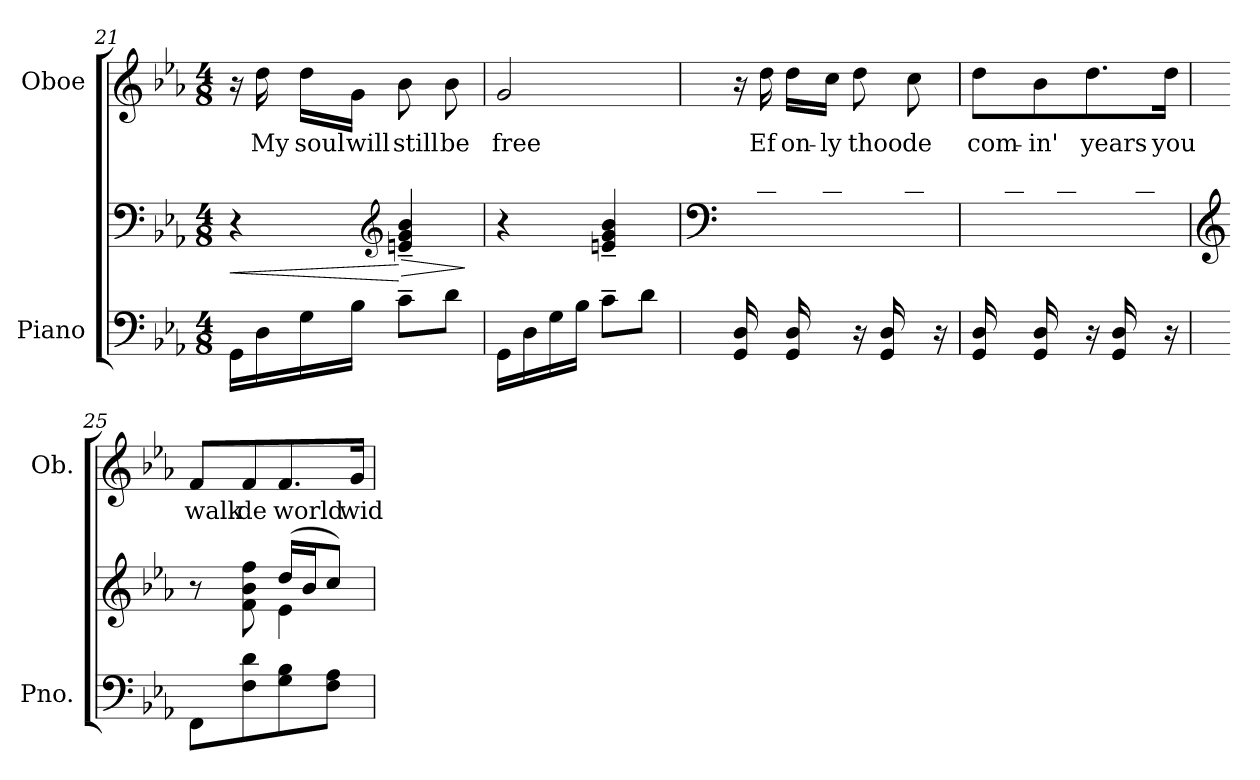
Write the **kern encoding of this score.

**kern	**kern	**dynam	**kern	**text
*part2	*part2	*part2	*part1	*part1
*staff3	*staff2	*staff2/3	*staff1	*staff1
*I"Piano	*	*	*I"Oboe	*
*I'Pno.	*	*	*I'Ob.	*
!!LO:LB:g=z
*clefF4	*clefF4	*	*clefG2	*
*k[b-e-a-]	*k[b-e-a-]	*	*k[b-e-a-]	*
*M4/8	*M4/8	*	*M4/8	*
=21	=21	=21	=21	=21
!	!	!LO:HP:b	!	!
16GG\LL	4r	<	16r	.
!	!	!	!	!LO:LY:b
16D\	.	.	16dd\	My
!	!	!	!	!LO:LY:b
16G\	.	.	16dd\LL	soul
!	!	!	!	!LO:LY:b
16B-\JJ	.	.	16g\JJ	will
*	*clefG2	*	*	*
!	!	!LO:HP:n=1:b	!	!LO:LY:b
8c~\L	4en/~ 4g/~ 4b-/~	[ >	8b-\	still
!	!	!	!	!LO:LY:b
8d\J	.	.	8b-\	be
.	.	]	.	.
=22	=22	=22	=22	=22
!	!	!	!	!LO:LY:b
16GG\LL	4r	.	2g/	free
16D\	.	.	.	.
16G\	.	.	.	.
16B-\JJ	.	.	.	.
8c~\L	4en/~ 4g/~ 4b-/~	.	.	.
8d\J	.	.	.	.
=23	=23	=23	=23	=23
*	*clefF4	*	*	*
*	*^	*	*	*
16GG/ 16D/LL	2ryy	16ryy	.	16r	.
!	!	!	!	!	!LO:LY:b
16ryy	.	16En\ 16G\ 16B-\ 16d\	.	16dd\	Ef
!	!	!	!	!	!LO:LY:b
16GG/ 16D/	.	16ryy	.	16dd\LL	on-
!	!	!	!	!	!LO:LY:b
16ryy	.	16E\ 16G\ 16B-\ 16d\JJ	.	16cc\JJ	-ly
!	!	!	!	!	!LO:LY:b
16r	.	8ryy	.	8dd\	thoo
16GG/ 16D/LL	.	.	.	.	.
!	!	!	!	!	!LO:LY:b
16ryy	.	16E\ 16G\ 16B-\ 16d\JJ	.	8cc\	de
16r	.	16ryy	.	.	.
=24	=24	=24	=24	=24	=24
!	!	!	!	!	!LO:LY:b
16GG/ 16D/LL	2ryy	16ryy	.	8dd\	com-
16ryy	.	16En\ 16F#X\ 16B-\ 16d\	.	.	.
!	!	!	!	!	!LO:LY:b
16GG/ 16D/	.	16ryy	.	8b-\	-in'
16ryy	.	16E\ 16F#\ 16B-\ 16d\JJ	.	.	.
!	!	!	!	!	!LO:LY:b
16r	.	8ryy	.	8.dd\	years
16GG/ 16D/LL	.	.	.	.	.
16ryy	.	16E\ 16F#\ 16B-\ 16d\JJ	.	.	.
!	!	!	!	!	!LO:LY:b
16r	.	16ryy	.	16dd\Jk	you
!!LO:PB:g=z
=25	=25	=25	=25	=25	=25
*	*clefG2	*	*	*	*
!	!	!	!	!	!LO:LY:b
8FF\L	8r	4ryy	.	8f/	walk
!	!	!	!	!	!LO:LY:b
8F\ 8d\	8f\ 8b-\ 8ff\	.	.	8f/	de
!	!	!	!	!	!LO:LY:b
8G\ 8B-\	(16dd/LL	4e-\	.	8.f/	world
.	16b-/J	.	.	.	.
8F\ 8A-\J	8cc/J)	.	.	.	.
!	!	!	!	!	!LO:LY:b
.	.	.	.	16g/Jk	wid
*	*v	*v	*	*	*
=	=	=	=	=
*-	*-	*-	*-	*-
